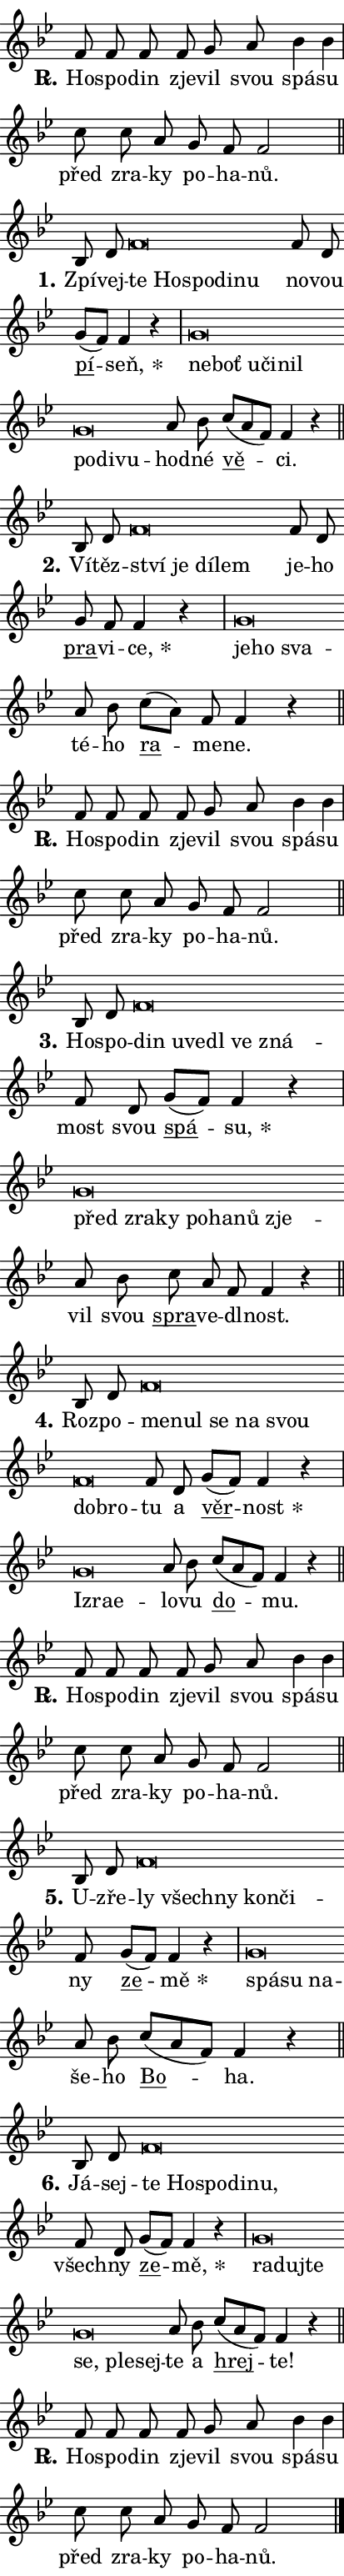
\version "2.22.1"
\header { tagline = "" }
\paper {
  indent = 0\cm
  top-margin = 0\cm
  right-margin = 0\cm
  bottom-margin = 0\cm
  left-margin = 0\cm
  paper-width = 7\cm
  page-breaking = #ly:one-page-breaking
  system-system-spacing.basic-distance = #11
  score-system-spacing.basic-distance = #11
  ragged-last = ##f
}


%% Author: Thomas Morley
%% https://lists.gnu.org/archive/html/lilypond-user/2020-05/msg00002.html
#(define (line-position grob)
"Returns position of @var[grob} in current system:
   @code{'start}, if at first time-step
   @code{'end}, if at last time-step
   @code{'middle} otherwise
"
  (let* ((col (ly:item-get-column grob))
         (ln (ly:grob-object col 'left-neighbor))
         (rn (ly:grob-object col 'right-neighbor))
         (col-to-check-left (if (ly:grob? ln) ln col))
         (col-to-check-right (if (ly:grob? rn) rn col))
         (break-dir-left
           (and
             (ly:grob-property col-to-check-left 'non-musical #f)
             (ly:item-break-dir col-to-check-left)))
         (break-dir-right
           (and
             (ly:grob-property col-to-check-right 'non-musical #f)
             (ly:item-break-dir col-to-check-right))))
        (cond ((eqv? 1 break-dir-left) 'start)
              ((eqv? -1 break-dir-right) 'end)
              (else 'middle))))

#(define (tranparent-at-line-position vctor)
  (lambda (grob)
  "Relying on @code{line-position} select the relevant enry from @var{vctor}.
Used to determine transparency,"
    (case (line-position grob)
      ((end) (not (vector-ref vctor 0)))
      ((middle) (not (vector-ref vctor 1)))
      ((start) (not (vector-ref vctor 2))))))

noteHeadBreakVisibility =
#(define-music-function (break-visibility)(vector?)
"Makes @code{NoteHead}s transparent relying on @var{break-visibility}"
#{
  \override NoteHead.transparent =
    #(tranparent-at-line-position break-visibility)
#})

#(define delete-ledgers-for-transparent-note-heads
  (lambda (grob)
    "Reads whether a @code{NoteHead} is transparent.
If so this @code{NoteHead} is removed from @code{'note-heads} from
@var{grob}, which is supposed to be @code{LedgerLineSpanner}.
As a result ledgers are not printed for this @code{NoteHead}"
    (let* ((nhds-array (ly:grob-object grob 'note-heads))
           (nhds-list
             (if (ly:grob-array? nhds-array)
                 (ly:grob-array->list nhds-array)
                 '()))
           ;; Relies on the transparent-property being done before
           ;; Staff.LedgerLineSpanner.after-line-breaking is executed.
           ;; This is fragile ...
           (to-keep
             (remove
               (lambda (nhd)
                 (ly:grob-property nhd 'transparent #f))
               nhds-list)))
      ;; TODO find a better method to iterate over grob-arrays, similiar
      ;; to filter/remove etc for lists
      ;; For now rebuilt from scratch
      (set! (ly:grob-object grob 'note-heads)  '())
      (for-each
        (lambda (nhd)
          (ly:pointer-group-interface::add-grob grob 'note-heads nhd))
        to-keep))))

hideNotes = {
  \noteHeadBreakVisibility #begin-of-line-visible
}
unHideNotes = {
  \noteHeadBreakVisibility #all-visible
}

% work-around for resetting accidentals
% https://lilypond.org/doc/v2.23/Documentation/notation/displaying-rhythms#unmetered-music
cadenzaMeasure = {
  \cadenzaOff
  \partial 1024 s1024
  \cadenzaOn
}

#(define-markup-command (accent layout props text) (markup?)
  "Underline accented syllable"
  (interpret-markup layout props
    #{\markup \override #'(offset . 4.3) \underline { #text }#}))

responsum = \markup \concat {
  "R" \hspace #-1.05 \path #0.1 #'((moveto 0 0.07) (lineto 0.9 0.8)) \hspace #0.05 "."
}

\layout {
    \context {
        \Staff
        \remove "Time_signature_engraver"
        \override LedgerLineSpanner.after-line-breaking = #delete-ledgers-for-transparent-note-heads
    }
    \context {
        \Voice {
            \override NoteHead.output-attributes = #'((class . "notehead"))
            \override Hairpin.height = #0.55
        }
    }
    \context {
        \Lyrics {
            \override StanzaNumber.output-attributes = #'((class . "stanzanumber"))
            \override LyricSpace.minimum-distance = #0.9
            \override LyricText.font-name = #"TeX Gyre Schola"
            \override LyricText.font-size = 1
            \override StanzaNumber.font-name = #"TeX Gyre Schola Bold"
            \override StanzaNumber.font-size = 1
        }
    }
}

% magnetic-lyrics.ily
%
%   written by
%     Jean Abou Samra <jean@abou-samra.fr>
%     Werner Lemberg <wl@gnu.org>
%
%   adapted by
%     Jiri Hon <jiri.hon@gmail.com>
%
% Version 2022-Apr-15

% https://www.mail-archive.com/lilypond-user@gnu.org/msg149350.html

#(define (Left_hyphen_pointer_engraver context)
   "Collect syllable-hyphen-syllable occurrences in lyrics and store
them in properties.  This engraver only looks to the left.  For
example, if the lyrics input is @code{foo -- bar}, it does the
following.

@itemize @bullet
@item
Set the @code{text} property of the @code{LyricHyphen} grob between
@q{foo} and @q{bar} to @code{foo}.

@item
Set the @code{left-hyphen} property of the @code{LyricText} grob with
text @q{foo} to the @code{LyricHyphen} grob between @q{foo} and
@q{bar}.
@end itemize

Use this auxiliary engraver in combination with the
@code{lyric-@/text::@/apply-@/magnetic-@/offset!} hook."
   (let ((hyphen #f)
         (text #f))
     (make-engraver
      (acknowledgers
       ((lyric-syllable-interface engraver grob source-engraver)
        (set! text grob)))
      (end-acknowledgers
       ((lyric-hyphen-interface engraver grob source-engraver)
        ;(when (not (grob::has-interface grob 'lyric-space-interface))
          (set! hyphen grob)));)
      ((stop-translation-timestep engraver)
       (when (and text hyphen)
         (ly:grob-set-object! text 'left-hyphen hyphen))
       (set! text #f)
       (set! hyphen #f)))))

#(define (lyric-text::apply-magnetic-offset! grob)
   "If the space between two syllables is less than the value in
property @code{LyricText@/.details@/.squash-threshold}, move the right
syllable to the left so that it gets concatenated with the left
syllable.

Use this function as a hook for
@code{LyricText@/.after-@/line-@/breaking} if the
@code{Left_@/hyphen_@/pointer_@/engraver} is active."
   (let ((hyphen (ly:grob-object grob 'left-hyphen #f)))
     (when hyphen
       (let ((left-text (ly:spanner-bound hyphen LEFT)))
         (when (grob::has-interface left-text 'lyric-syllable-interface)
           (let* ((common (ly:grob-common-refpoint grob left-text X))
                  (this-x-ext (ly:grob-extent grob common X))
                  (left-x-ext
                   (begin
                     ;; Trigger magnetism for left-text.
                     (ly:grob-property left-text 'after-line-breaking)
                     (ly:grob-extent left-text common X)))
                  ;; `delta` is the gap width between two syllables.
                  (delta (- (interval-start this-x-ext)
                            (interval-end left-x-ext)))
                  (details (ly:grob-property grob 'details))
                  (threshold (assoc-get 'squash-threshold details 0.2)))
             (when (< delta threshold)
               (let* (;; We have to manipulate the input text so that
                      ;; ligatures crossing syllable boundaries are not
                      ;; disabled.  For languages based on the Latin
                      ;; script this is essentially a beautification.
                      ;; However, for non-Western scripts it can be a
                      ;; necessity.
                      (lt (ly:grob-property left-text 'text))
                      (rt (ly:grob-property grob 'text))
                      (is-space (grob::has-interface hyphen 'lyric-space-interface))
                      (space (if is-space " " ""))
                      (space-markup (grob-interpret-markup grob " "))
                      (space-size (interval-length (ly:stencil-extent space-markup X)))
                      (extra-delta (if is-space space-size 0))
                      ;; Append new syllable.
                      (ltrt-space (if (and (string? lt) (string? rt))
                                (string-append lt space rt)
                                (make-concat-markup (list lt space rt))))
                      ;; Right-align `ltrt` to the right side.
                      (ltrt-space-markup (grob-interpret-markup
                               grob
                               (make-translate-markup
                                (cons (interval-length this-x-ext) 0)
                                (make-right-align-markup ltrt-space)))))
                 (begin
                   ;; Don't print `left-text`.
                   (ly:grob-set-property! left-text 'stencil #f)
                   ;; Set text and stencil (which holds all collected
                   ;; syllables so far) and shift it to the left.
                   (ly:grob-set-property! grob 'text ltrt-space)
                   (ly:grob-set-property! grob 'stencil ltrt-space-markup)
                   (ly:grob-translate-axis! grob (- (- delta extra-delta)) X))))))))))


#(define (lyric-hyphen::displace-bounds-first grob)
   ;; Make very sure this callback isn't triggered too early.
   (let ((left (ly:spanner-bound grob LEFT))
         (right (ly:spanner-bound grob RIGHT)))
     (ly:grob-property left 'after-line-breaking)
     (ly:grob-property right 'after-line-breaking)
     (ly:lyric-hyphen::print grob)))

squashThreshold = #0.4

\layout {
  \context {
    \Lyrics
    \consists #Left_hyphen_pointer_engraver
    \override LyricText.after-line-breaking =
      #lyric-text::apply-magnetic-offset!
    \override LyricHyphen.stencil = #lyric-hyphen::displace-bounds-first
    \override LyricText.details.squash-threshold = \squashThreshold
    \override LyricHyphen.minimum-distance = 0
    \override LyricHyphen.minimum-length = \squashThreshold
  }
}

squash = \override LyricText.details.squash-threshold = 9999
unSquash = \override LyricText.details.squash-threshold = \squashThreshold

left = \override LyricText.self-alignment-X = #LEFT
unLeft = \revert LyricText.self-alignment-X

starOffset = #(lambda (grob) 
                (let ((x_offset (ly:self-alignment-interface::aligned-on-x-parent grob)))
                  (if (= x_offset 0) 0 (+ x_offset 1.2))))

star = #(define-music-function (syllable)(string?)
"Append star separator at the end of a syllable"
#{
  \once \override LyricText.X-offset = #starOffset
  \lyricmode { \markup {
    #syllable
    \override #'((font-name . "TeX Gyre Schola Bold")) \hspace #0.2 \lower #0.65 \larger "*"
  } }
#})

starAccent = #(define-music-function (syllable)(string?)
"Append star separator at the end of a syllable and make accent"
#{
  \once \override LyricText.X-offset = #starOffset
  \lyricmode { \markup {
    \accent #syllable
    \override #'((font-name . "TeX Gyre Schola Bold")) \hspace #0.2 \lower #0.65 \larger "*"
  } }
#})

breath = #(define-music-function (syllable)(string?)
"Append breathing indicator at the end of a syllable"
#{
  \lyricmode { \markup { #syllable "+" } }
#})

optionalBreath = #(define-music-function (syllable)(string?)
"Append optional breathing indicator at the end of a syllable"
#{
  \lyricmode { \markup { #syllable "(+)" } }
#})


\score {
    <<
        \new Voice = "melody" { \cadenzaOn \key bes \major \relative { f'8 f f f g a \bar "" bes4 bes \cadenzaMeasure \bar "|" c8 c a \bar "" g f f2 \cadenzaMeasure \bar "||" \break }
\relative { bes8 d f\breve*1/16 \hideNotes \breve*1/16 \bar "" \breve*1/16 \bar "" \breve*1/16 \breve*1/16 \bar "" \unHideNotes f8 d \bar "" g[( f)] f4 r \cadenzaMeasure \bar "|" g\breve*1/16 \hideNotes \breve*1/16 \bar "" \breve*1/16 \bar "" \breve*1/16 \bar "" \breve*1/16 \bar "" \breve*1/16 \bar "" \breve*1/16 \breve*1/16 \bar "" \unHideNotes a8 bes \bar "" c[( a f)] f4 r \cadenzaMeasure \bar "||" \break }
\relative { bes8 d f\breve*1/16 \hideNotes \breve*1/16 \bar "" \breve*1/16 \breve*1/16 \bar "" \unHideNotes f8 d \bar "" g f f4 r \cadenzaMeasure \bar "|" g\breve*1/16 \hideNotes \breve*1/16 \breve*1/16 \bar "" \unHideNotes a8 bes \bar "" c[( a)] f f4 r \cadenzaMeasure \bar "||" \break }
\relative { f'8 f f f g a \bar "" bes4 bes \cadenzaMeasure \bar "|" c8 c a \bar "" g f f2 \cadenzaMeasure \bar "||" \break }
\relative { bes8 d f\breve*1/16 \hideNotes \breve*1/16 \bar "" \breve*1/16 \bar "" \breve*1/16 \bar "" \breve*1/16 \breve*1/16 \bar "" \unHideNotes f8 d \bar "" g[( f)] f4 r \cadenzaMeasure \bar "|" g\breve*1/16 \hideNotes \breve*1/16 \bar "" \breve*1/16 \bar "" \breve*1/16 \bar "" \breve*1/16 \bar "" \breve*1/16 \breve*1/16 \bar "" \unHideNotes a8 bes \bar "" c a f f4 r \cadenzaMeasure \bar "||" \break }
\relative { bes8 d f\breve*1/16 \hideNotes \breve*1/16 \bar "" \breve*1/16 \bar "" \breve*1/16 \bar "" \breve*1/16 \bar "" \breve*1/16 \breve*1/16 \bar "" \unHideNotes f8 d \bar "" g[( f)] f4 r \cadenzaMeasure \bar "|" g\breve*1/16 \hideNotes \breve*1/16 \breve*1/16 \bar "" \unHideNotes a8 bes \bar "" c[( a f)] f4 r \cadenzaMeasure \bar "||" \break }
\relative { f'8 f f f g a \bar "" bes4 bes \cadenzaMeasure \bar "|" c8 c a \bar "" g f f2 \cadenzaMeasure \bar "||" \break }
\relative { bes8 d f\breve*1/16 \hideNotes \breve*1/16 \bar "" \breve*1/16 \bar "" \breve*1/16 \breve*1/16 \bar "" \unHideNotes f8 s \bar "" g[( f)] f4 r \cadenzaMeasure \bar "|" g\breve*1/16 \hideNotes \breve*1/16 \breve*1/16 \bar "" \unHideNotes a8 bes \bar "" c[( a f)] f4 r \cadenzaMeasure \bar "||" \break }
\relative { bes8 d f\breve*1/16 \hideNotes \breve*1/16 \bar "" \breve*1/16 \bar "" \breve*1/16 \breve*1/16 \bar "" \unHideNotes f8 d \bar "" g[( f)] f4 r \cadenzaMeasure \bar "|" g\breve*1/16 \hideNotes \breve*1/16 \bar "" \breve*1/16 \bar "" \breve*1/16 \bar "" \breve*1/16 \breve*1/16 \bar "" \unHideNotes a8 bes \bar "" c[( a f)] f4 r \cadenzaMeasure \bar "||" \break }
\relative { f'8 f f f g a \bar "" bes4 bes \cadenzaMeasure \bar "|" c8 c a \bar "" g f f2 \cadenzaMeasure \bar "||" \break } \bar "|." }
        \new Lyrics \lyricsto "melody" { \lyricmode { \set stanza = \responsum
Ho -- spo -- din zje -- vil svou spá -- su před zra -- ky po -- ha -- nů.
\set stanza = "1."
Zpí -- vej -- \left te \squash Ho -- spo -- di -- nu \unLeft \unSquash no -- vou \markup \accent pí -- \star seň, \left ne -- \squash boť u -- či -- nil po -- di -- vu -- \unLeft \unSquash hod -- né \markup \accent vě -- ci.
\set stanza = "2."
Ví -- těz -- \left ství \squash je dí -- lem \unLeft \unSquash je -- ho \markup \accent pra -- vi -- \star ce, \left je -- \squash ho sva -- \unLeft \unSquash té -- ho \markup \accent ra -- me -- ne.
\set stanza = \responsum
Ho -- spo -- din zje -- vil svou spá -- su před zra -- ky po -- ha -- nů.
\set stanza = "3."
Ho -- spo -- \left din \squash u -- ve -- dl ve zná -- \unLeft \unSquash most svou \markup \accent spá -- \star su, \left před \squash zra -- ky po -- ha -- nů zje -- \unLeft \unSquash vil svou \markup \accent spra -- ve -- dl -- nost.
\set stanza = "4."
Roz -- po -- \left me -- \squash nul se na svou dob -- ro -- \unLeft \unSquash tu a \markup \accent věr -- \star nost \left Iz -- \squash ra -- e -- \unLeft \unSquash lo -- vu \markup \accent do -- mu.
\set stanza = \responsum
Ho -- spo -- din zje -- vil svou spá -- su před zra -- ky po -- ha -- nů.
\set stanza = "5."
U -- zře -- \left ly \squash všech -- ny kon -- či -- \unLeft \unSquash ny \markup \accent ze -- \star mě \left spá -- \squash su na -- \unLeft \unSquash še -- ho \markup \accent Bo -- ha.
\set stanza = "6."
Já -- sej -- \left te \squash Ho -- spo -- di -- nu, \unLeft \unSquash všech -- ny \markup \accent ze -- \star mě, \left ra -- \squash duj -- te se, ple -- sej -- \unLeft \unSquash te a \markup \accent hrej -- te!
\set stanza = \responsum
Ho -- spo -- din zje -- vil svou spá -- su před zra -- ky po -- ha -- nů. } }
    >>
    \layout {}
}
